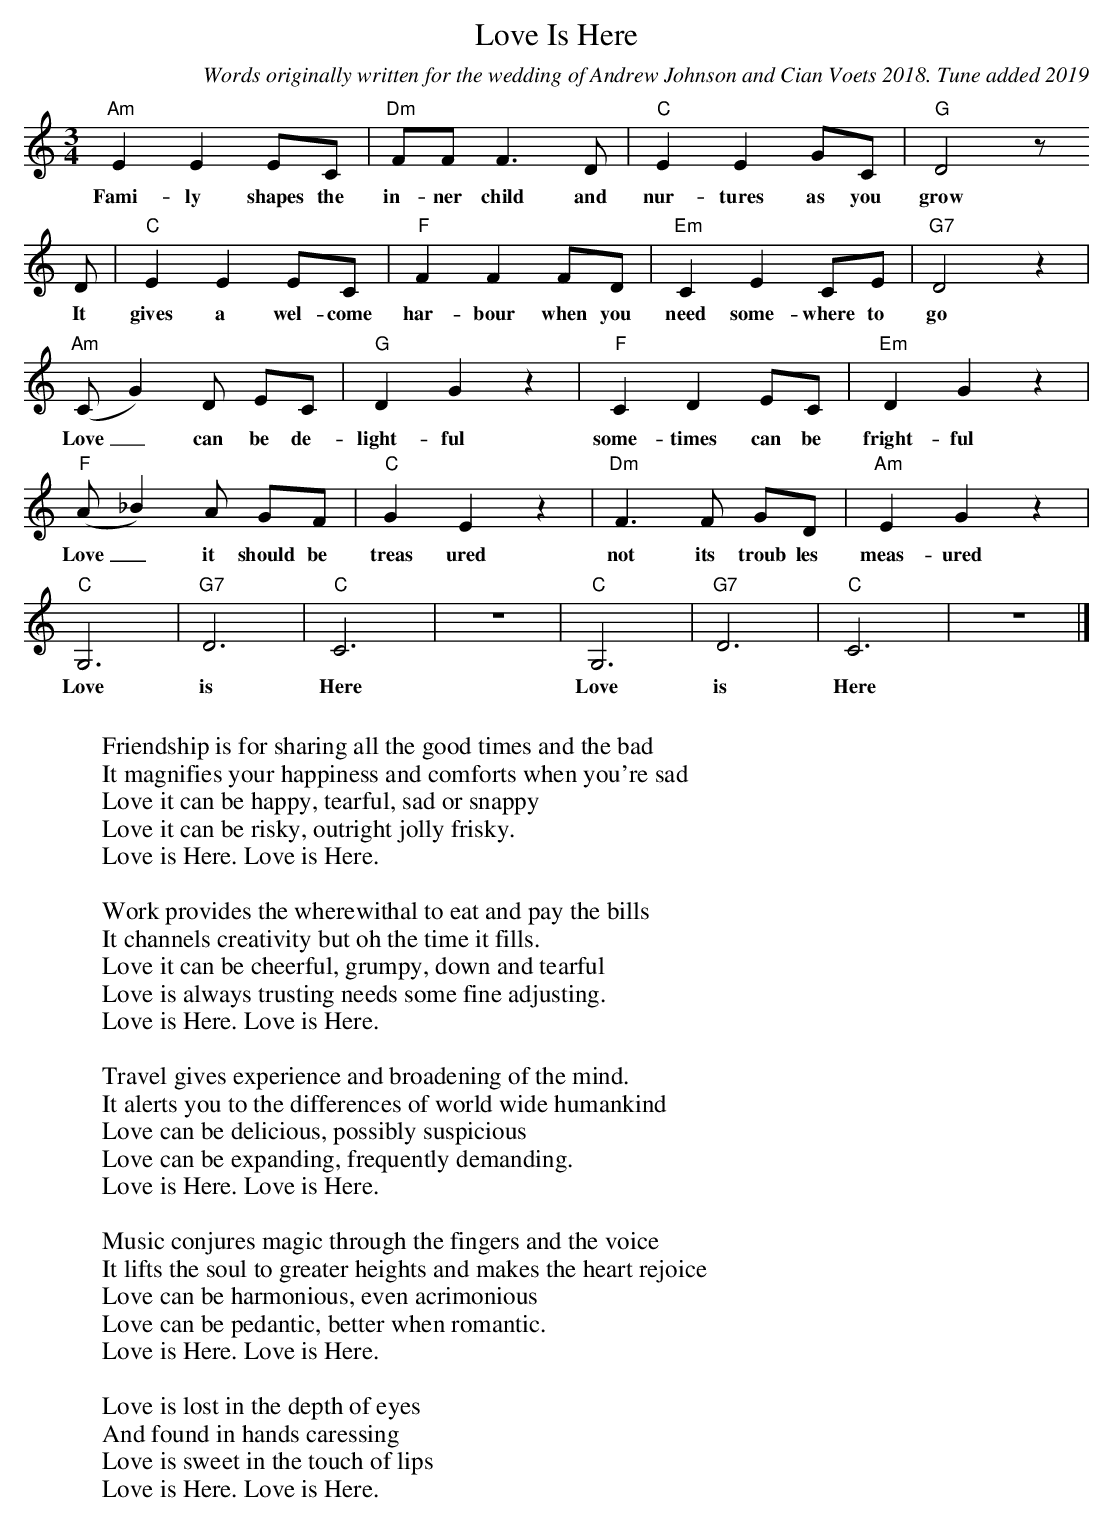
X:1
T:Love Is Here
C:Words originally written for the wedding of Andrew Johnson and Cian Voets 2018. Tune added 2019
M:3/4
L:1/4
K:C
"Am"EEE/C/|"Dm"F/F/F>D|"C"EEG/C/|"G"D2z/
w:Fami-ly shapes the in-ner child and nur-tures as you grow
D/|"C"EEE/C/|"F"FFF/D/|"Em"CEC/E/|"G7"D2z|
w:It gives a wel-come har-bour when you need some-where to go
"Am"(C/G) D/ E/C/|"G"DGz|"F"CDE/C/|"Em"DGz|
w:Love_ can be de-light-ful some-times can be fright-ful
"F"(A/_B) A/ G/F/|"C"GEz|"Dm"F>F G/D/|"Am"EGz|
w:Love_ it should be treas ured not its troub les meas-ured
"C"G,3|"G7"D3|"C"C3|z3|"C"G,3|"G7"D3|"C"C3|z3|]
w:Love is Here Love is Here
W:
W:Friendship is for sharing all the good times and the bad
W:It magnifies your happiness and comforts when you're sad
W:Love it can be happy, tearful, sad or snappy
W:Love it can be risky, outright jolly frisky.
W:Love is Here. Love is Here.
W:
W:Work provides the wherewithal to eat and pay the bills
W:It channels creativity but oh the time it fills.
W:Love it can be cheerful, grumpy, down and tearful
W:Love is always trusting needs some fine adjusting.
W:Love is Here. Love is Here.
W:
W:Travel gives experience and broadening of the mind.
W:It alerts you to the differences of world wide humankind
W:Love can be delicious, possibly suspicious
W:Love can be expanding, frequently demanding.
W:Love is Here. Love is Here.
W:
W:Music conjures magic through the fingers and the voice
W:It lifts the soul to greater heights and makes the heart rejoice
W:Love can be harmonious, even acrimonious
W:Love can be pedantic, better when romantic.
W:Love is Here. Love is Here.
W:
W:Love is lost in the depth of eyes
W:And found in hands caressing
W:Love is sweet in the touch of lips
W:Love is Here. Love is Here.
